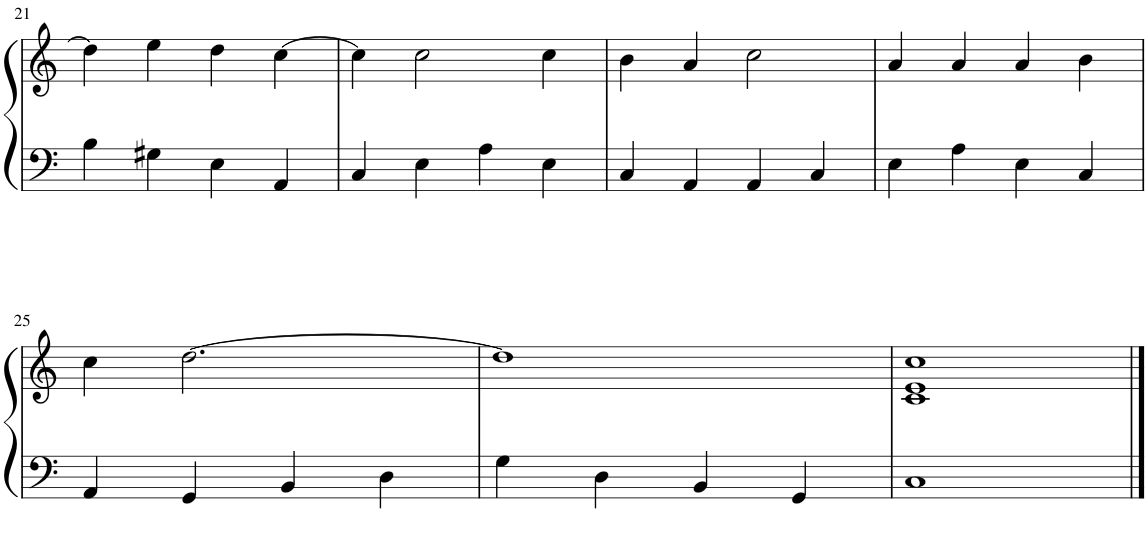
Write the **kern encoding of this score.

**kern	**kern
*part1	*part1
*staff2	*staff1
*I"Piano	*
*I'Pno.	*
!!LO:PB:g=z
*clefF4	*clefG2
*k[]	*k[]
*M4/4	*M4/4
=21	=21
4B\	4dd\]
4G#X\	4ee\
4E\	4dd\
4AA/	[4cc\
=22	=22
4C/	4cc\]
4E\	2cc\
4A\	.
4E\	4cc\
=23	=23
4C/	4b\
4AA/	4a/
4AA/	2cc\
4C/	.
=24	=24
4E\	4a/
4A\	4a/
4E\	4a/
4C/	4b\
!!LO:LB:g=z
=25	=25
4AA/	4cc\
4GG/	[2.dd\
4BB/	.
4D\	.
=26	=26
4G\	1dd]
4D\	.
4BB/	.
4GG/	.
=27	=27
1C	1c 1e 1cc
==	==
*-	*-
